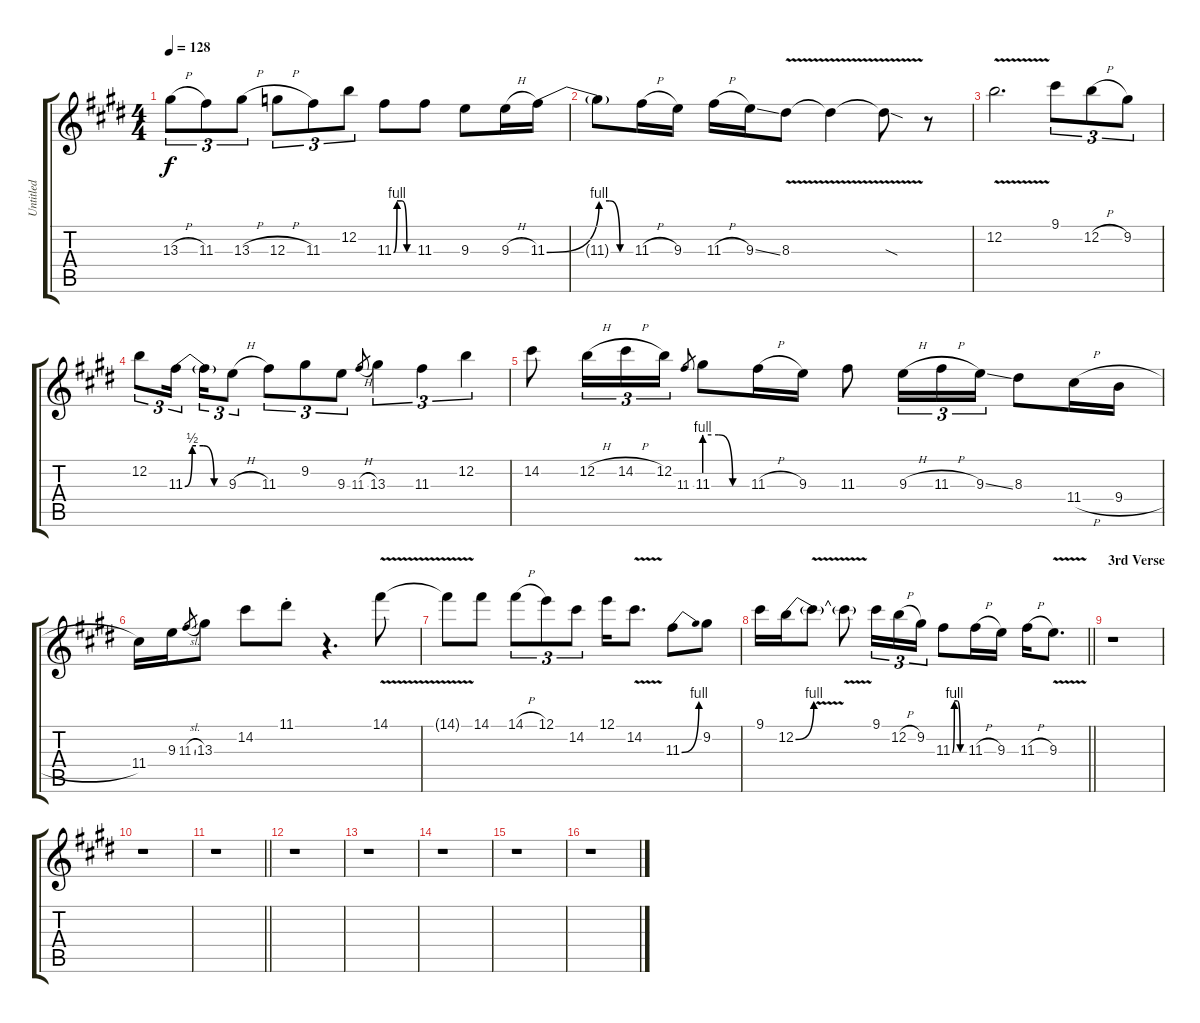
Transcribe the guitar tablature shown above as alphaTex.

\track ("Untitled" "Untitled") {instrument distortionguitar}
\staff {score tabs}
\tuning (E4 B3 G3 D3 A2 E2) {hide}
\ts (4 4)
\tempo 128
\clef g2
\ks e
13.3{h t}.8{tu (3 2) dy f} 11.3.8{tu (3 2)} 13.3{h}.8{tu (3 2)} 12.3{h}.8{tu (3 2)} 11.3.8{tu (3 2)} 12.2.8{tu (3 2)} 11.3{be (custom 0 0 10 4 25 4 40 0 60 0)}.8 11.3.8 9.3.8 9.3{h}.16 11.3{be (bend 0 0 60 4)}.16 |
\ks c#minor
11.3{be (custom 0 4 20 4 40 0 60 0) t}.8 11.3{h}.16 9.3.16 11.3{h}.16 9.3{ss}.16 8.3{v}.8 8.3{v t}.4 8.3{sod t}.8 r.8 |
12.2{v}.2{d} 9.1.8{tu (3 2)} 12.2{h}.8{tu (3 2)} 9.2.8{tu (3 2)} |
12.2.8{tu (3 2)} 11.3{be (custom 0 0 10 2 25 2 40 0 60 0)}.16{tu (3 2) beam splitsecondary} 11.3{t}.16{tu (3 2)} 9.3{h}.8{tu (3 2)} 11.3.8{tu (3 2)} 9.2.8{tu (3 2)} 9.3.8{tu (3 2)} 11.3{h}.8{gr} 13.3.4{tu (3 2)} 11.3.4{tu (3 2)} 12.2.4{tu (3 2)} |
\ks e
14.2.8 12.2{h}.16{tu (3 2)} 14.2{h}.16{tu (3 2)} 12.2.16{tu (3 2)} 11.3.8{gr} 11.3{be (custom 0 4 20 4 40 0 60 0)}.8 11.3{h}.16 9.3.16 11.3.8 9.3{h}.16{tu (3 2)} 11.3{h}.16{tu (3 2)} 9.3{ss}.16{tu (3 2)} 8.3.8 11.4{h}.16 9.4{h}.16 |
\ks c#minor
11.4.16 9.3.16 11.3{sl}.8{gr} 13.3.8 14.2.8 11.1{st}.8 r.4{d} 14.1{v}.8 |
14.1{v t}.8 14.1.8 14.1{h}.8{tu (3 2)} 12.1.8{tu (3 2)} 14.2.8{tu (3 2)} 12.1.16 14.2{v}.8{d} 11.3{be (bend 0 0 60 4)}.8 9.2.8 |
\barLineRight lightlight
\ks e
9.1.16 12.2{be (bend 0 0 60 4)}.16 12.2{v t}.8 12.2{v t}.8 9.1.16{tu (3 2)} 12.2{h}.16{tu (3 2)} 9.2.16{tu (3 2)} 11.3{be (custom 0 0 10 4 25 4 40 0 60 0)}.8 11.3{h}.16 9.3.16 11.3{h}.16 9.3{v}.8{d} |
\section ("" "3rd Verse")
\ks c#minor
r.1 |
r.1 |
\barLineRight lightlight
r.1 |
\ks e
r.1 |
\ks c#minor
r.1 |
r.1 |
\ks e
r.1 |
\ks c#minor
r.1
